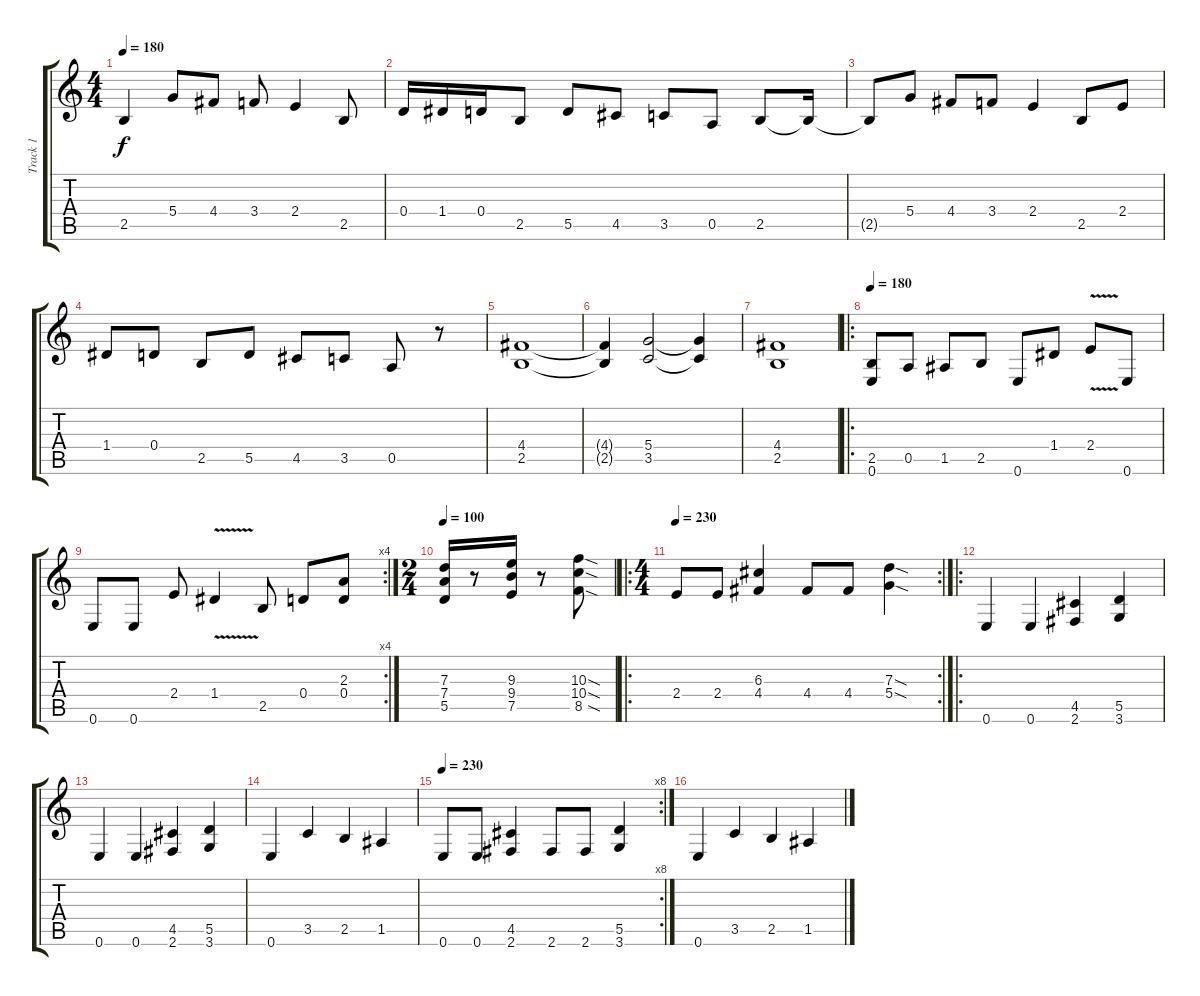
\track ("Track 1" "Track 1") {instrument overdrivenguitar}
\staff {score tabs}
\tuning (E4 B3 G3 D3 A2 E2) {hide}
\ts (4 4)
\tempo 180
\clef g2
\ks c
2.5.4{dy f} 5.4.8 4.4.8 3.4.8 2.4.4 2.5.8 |
0.4.16 1.4.16 0.4.16 2.5.8 5.5.8 4.5.8 3.5.8 0.5.8 2.5.8 2.5{t}.16 |
2.5{t}.8 5.4.8 4.4.8 3.4.8 2.4.4 2.5.8 2.4.8 |
1.4.8 0.4.8 2.5.8 5.5.8 4.5.8 3.5.8 0.5.8 r.8 |
(4.4 2.5).1 |
(4.4{t} 2.5{t}).4 (5.4 3.5).2 (5.4{t} 3.5{t}).4 |
(4.4 2.5).1 |
\ro
\tempo 180
(2.5 0.6).8 0.5.8 1.5.8 2.5.8 0.6.8 1.4.8 2.4{v}.8 0.6.8 |
\rc 4
0.6.8 0.6.8 2.4.8 1.4{v}.4 2.5.8 0.4.8 (2.3 0.4).8 |
\ts (2 4)
\tempo 100
(7.3 7.4 5.5).16 r.8 (9.3 9.4 7.5).16 r.8 (10.3{sod} 10.4{sod} 8.5{sod}).8 |
\ro
\rc 2
\ts (4 4)
\tempo 230
2.4.8 2.4.8 (6.3 4.4).4 4.4.8 4.4.8 (7.3{sod} 5.4{sod}).4 |
\ro
0.6.4 0.6.4 (4.5 2.6).4 (5.5 3.6).4 |
0.6.4 0.6.4 (4.5 2.6).4 (5.5 3.6).4 |
0.6.4 3.5.4 2.5.4 1.5.4 |
\rc 8
\tempo 230
0.6.8 0.6.8 (4.5 2.6).4 2.6.8 2.6.8 (5.5 3.6).4 |
0.6.4 3.5.4 2.5.4 1.5.4
